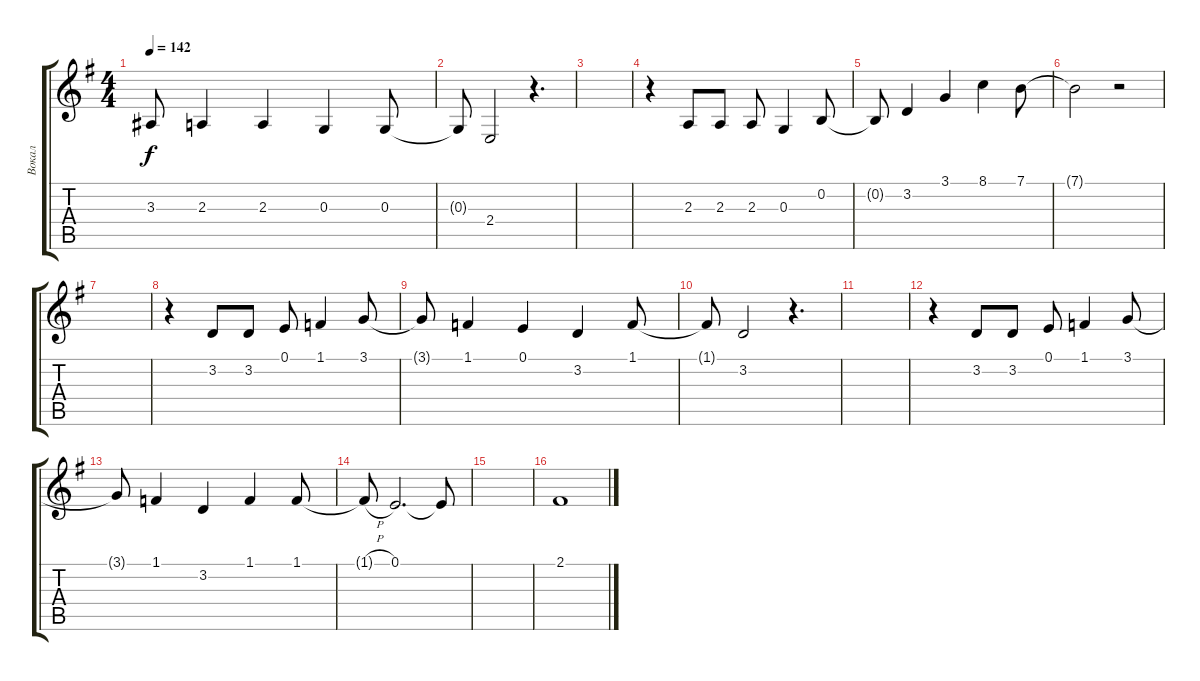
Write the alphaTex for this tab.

\track ("Вокал" "Вокал") {instrument trumpet}
\staff {score tabs}
\tuning (E4 B3 G3 D3 A2 E2) {hide}
\ts (4 4)
\tempo 142
\clef g2
\ks eminor
3.3{t}.8{dy f} 2.3.4 2.3.4 0.3.4 0.3.8 |
0.3{t}.8 2.4.2 r.4{d} |
|
r.4 2.3.8 2.3.8 2.3.8 0.3.4 0.2.8 |
0.2{t}.8 3.2.4 3.1.4 8.1.4 7.1.8 |
7.1{t}.2 r.2 |
|
r.4 3.2.8 3.2.8 0.1.8 1.1.4 3.1.8 |
3.1{t}.8 1.1.4 0.1.4 3.2.4 1.1.8 |
1.1{t}.8 3.2.2 r.4{d} |
|
r.4 3.2.8 3.2.8 0.1.8 1.1.4 3.1.8 |
3.1{t}.8 1.1.4 3.2.4 1.1.4 1.1.8 |
1.1{h t}.8 0.1.2{d} 0.1{t}.8 |
|
2.1{sl}.1
